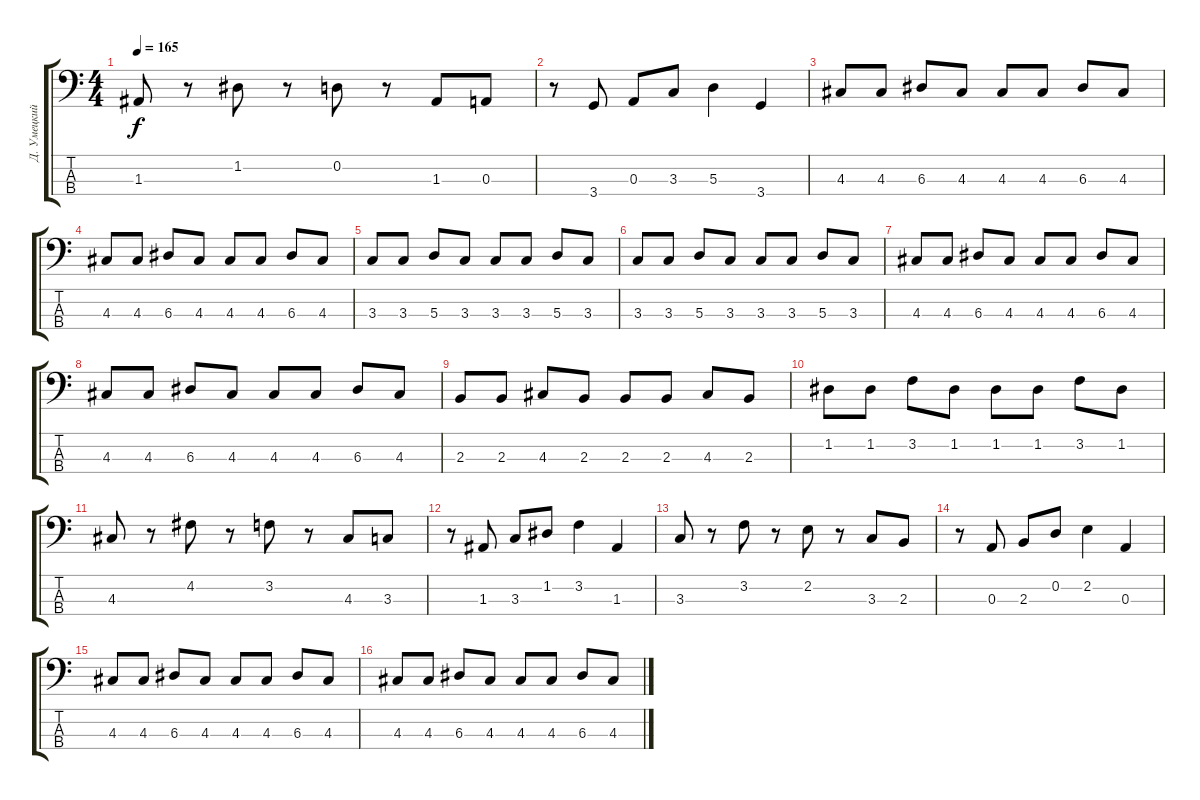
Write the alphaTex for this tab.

\track ("Д. Умецкий" "Д. Умецкий") {instrument electricbassfinger}
\staff {score tabs}
\tuning (G2 D2 A1 E1) {hide}
\ts (4 4)
\tempo 165
\clef f4
\ks c
1.3.8{dy f} r.8 1.2.8 r.8 0.2.8 r.8 1.3.8 0.3.8 |
r.8 3.4.8 0.3.8 3.3.8 5.3.4 3.4.4 |
4.3.8 4.3.8 6.3.8 4.3.8 4.3.8 4.3.8 6.3.8 4.3.8 |
4.3.8 4.3.8 6.3.8 4.3.8 4.3.8 4.3.8 6.3.8 4.3.8 |
3.3.8 3.3.8 5.3.8 3.3.8 3.3.8 3.3.8 5.3.8 3.3.8 |
3.3.8 3.3.8 5.3.8 3.3.8 3.3.8 3.3.8 5.3.8 3.3.8 |
4.3.8 4.3.8 6.3.8 4.3.8 4.3.8 4.3.8 6.3.8 4.3.8 |
4.3.8 4.3.8 6.3.8 4.3.8 4.3.8 4.3.8 6.3.8 4.3.8 |
2.3.8 2.3.8 4.3.8 2.3.8 2.3.8 2.3.8 4.3.8 2.3.8 |
1.2.8 1.2.8 3.2.8 1.2.8 1.2.8 1.2.8 3.2.8 1.2.8 |
4.3.8 r.8 4.2.8 r.8 3.2.8 r.8 4.3.8 3.3.8 |
r.8 1.3.8 3.3.8 1.2.8 3.2.4 1.3.4 |
3.3.8 r.8 3.2.8 r.8 2.2.8 r.8 3.3.8 2.3.8 |
r.8 0.3.8 2.3.8 0.2.8 2.2.4 0.3.4 |
4.3.8 4.3.8 6.3.8 4.3.8 4.3.8 4.3.8 6.3.8 4.3.8 |
4.3.8 4.3.8 6.3.8 4.3.8 4.3.8 4.3.8 6.3.8 4.3.8
